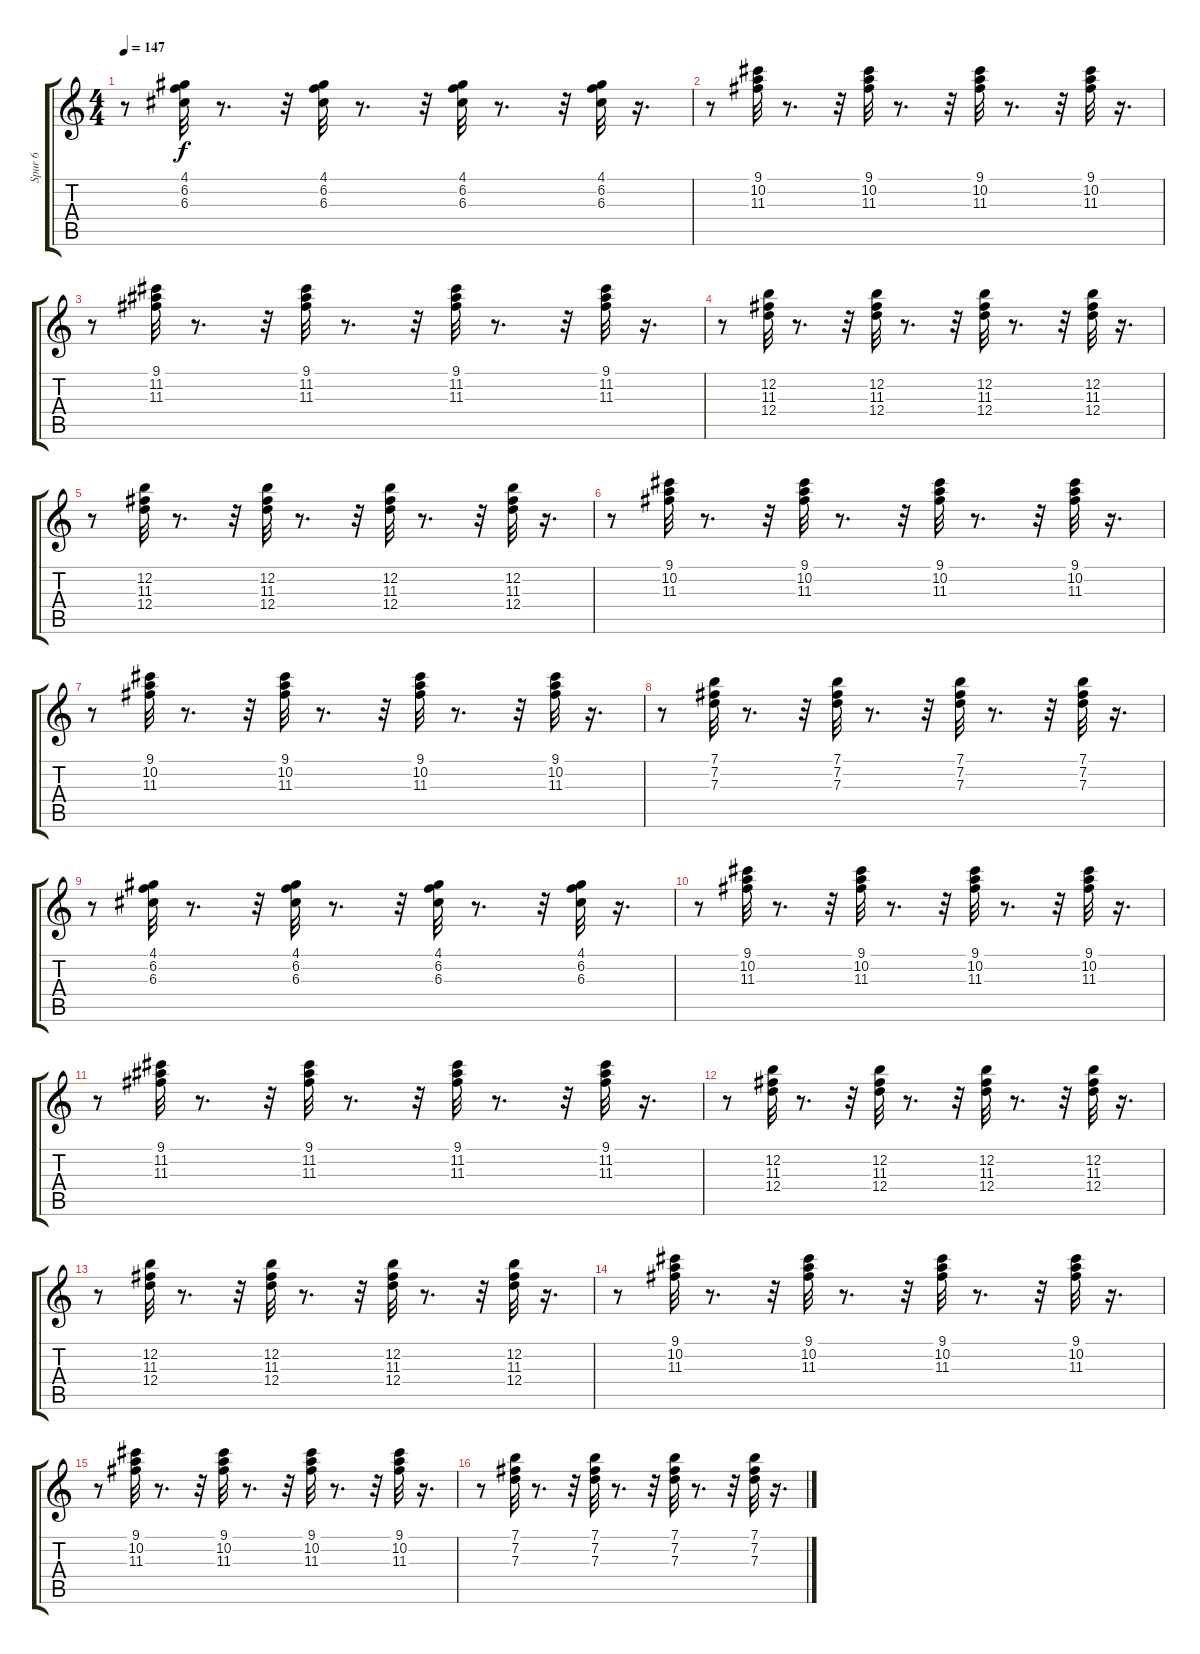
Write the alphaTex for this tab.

\track ("Spur 6" "Spur 6") {instrument distortionguitar}
\staff {score tabs}
\tuning (E4 B3 G3 D3 A2 E2) {hide}
\ts (4 4)
\tempo 147
\clef g2
\ks c
r.8{dy f} (4.1 6.2 6.3).32 r.8{d} r.32 (4.1 6.2 6.3).32 r.8{d} r.32 (4.1 6.2 6.3).32 r.8{d} r.32 (4.1 6.2 6.3).32 r.16{d} |
r.8 (9.1 10.2 11.3).32 r.8{d} r.32 (9.1 10.2 11.3).32 r.8{d} r.32 (9.1 10.2 11.3).32 r.8{d} r.32 (9.1 10.2 11.3).32 r.16{d} |
r.8 (9.1 11.2 11.3).32 r.8{d} r.32 (9.1 11.2 11.3).32 r.8{d} r.32 (9.1 11.2 11.3).32 r.8{d} r.32 (9.1 11.2 11.3).32 r.16{d} |
r.8 (12.2 11.3 12.4).32 r.8{d} r.32 (12.2 11.3 12.4).32 r.8{d} r.32 (12.2 11.3 12.4).32 r.8{d} r.32 (12.2 11.3 12.4).32 r.16{d} |
r.8 (12.2 11.3 12.4).32 r.8{d} r.32 (12.2 11.3 12.4).32 r.8{d} r.32 (12.2 11.3 12.4).32 r.8{d} r.32 (12.2 11.3 12.4).32 r.16{d} |
r.8 (9.1 10.2 11.3).32 r.8{d} r.32 (9.1 10.2 11.3).32 r.8{d} r.32 (9.1 10.2 11.3).32 r.8{d} r.32 (9.1 10.2 11.3).32 r.16{d} |
r.8 (9.1 10.2 11.3).32 r.8{d} r.32 (9.1 10.2 11.3).32 r.8{d} r.32 (9.1 10.2 11.3).32 r.8{d} r.32 (9.1 10.2 11.3).32 r.16{d} |
r.8 (7.1 7.2 7.3).32 r.8{d} r.32 (7.1 7.2 7.3).32 r.8{d} r.32 (7.1 7.2 7.3).32 r.8{d} r.32 (7.1 7.2 7.3).32 r.16{d} |
r.8 (4.1 6.2 6.3).32 r.8{d} r.32 (4.1 6.2 6.3).32 r.8{d} r.32 (4.1 6.2 6.3).32 r.8{d} r.32 (4.1 6.2 6.3).32 r.16{d} |
r.8 (9.1 10.2 11.3).32 r.8{d} r.32 (9.1 10.2 11.3).32 r.8{d} r.32 (9.1 10.2 11.3).32 r.8{d} r.32 (9.1 10.2 11.3).32 r.16{d} |
r.8 (9.1 11.2 11.3).32 r.8{d} r.32 (9.1 11.2 11.3).32 r.8{d} r.32 (9.1 11.2 11.3).32 r.8{d} r.32 (9.1 11.2 11.3).32 r.16{d} |
r.8 (12.2 11.3 12.4).32 r.8{d} r.32 (12.2 11.3 12.4).32 r.8{d} r.32 (12.2 11.3 12.4).32 r.8{d} r.32 (12.2 11.3 12.4).32 r.16{d} |
r.8 (12.2 11.3 12.4).32 r.8{d} r.32 (12.2 11.3 12.4).32 r.8{d} r.32 (12.2 11.3 12.4).32 r.8{d} r.32 (12.2 11.3 12.4).32 r.16{d} |
r.8 (9.1 10.2 11.3).32 r.8{d} r.32 (9.1 10.2 11.3).32 r.8{d} r.32 (9.1 10.2 11.3).32 r.8{d} r.32 (9.1 10.2 11.3).32 r.16{d} |
r.8 (9.1 10.2 11.3).32 r.8{d} r.32 (9.1 10.2 11.3).32 r.8{d} r.32 (9.1 10.2 11.3).32 r.8{d} r.32 (9.1 10.2 11.3).32 r.16{d} |
r.8 (7.1 7.2 7.3).32 r.8{d} r.32 (7.1 7.2 7.3).32 r.8{d} r.32 (7.1 7.2 7.3).32 r.8{d} r.32 (7.1 7.2 7.3).32 r.16{d}
